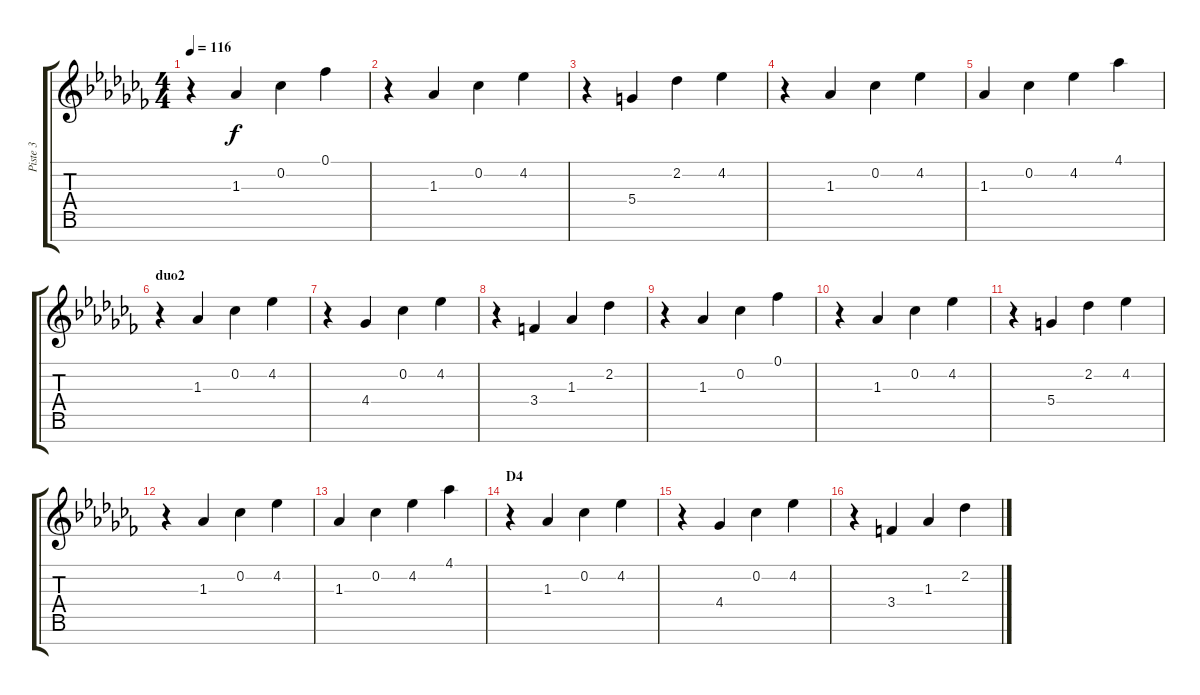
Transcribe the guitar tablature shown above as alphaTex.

\track ("Piste 3" "Piste 3") {instrument distortionguitar}
\staff {score tabs}
\tuning (E4 B3 G3 D3 A2 E2 B1) {hide}
\ts (4 4)
\tempo 116
\clef g2
\ks abminor
r.4{dy f} 1.3.4 0.2.4 0.1.4 |
r.4 1.3.4 0.2.4 4.2.4 |
r.4 5.4.4 2.2.4 4.2.4 |
r.4 1.3.4 0.2.4 4.2.4 |
1.3.4 0.2.4 4.2.4 4.1.4 |
\section ("" "duo2")
r.4 1.3.4 0.2.4 4.2.4 |
r.4 4.4.4 0.2.4 4.2.4 |
r.4 3.4.4 1.3.4 2.2.4 |
r.4 1.3.4 0.2.4 0.1.4 |
r.4 1.3.4 0.2.4 4.2.4 |
r.4 5.4.4 2.2.4 4.2.4 |
r.4 1.3.4 0.2.4 4.2.4 |
1.3.4 0.2.4 4.2.4 4.1.4 |
\section ("" "D4")
r.4 1.3.4 0.2.4 4.2.4 |
r.4 4.4.4 0.2.4 4.2.4 |
r.4 3.4.4 1.3.4 2.2.4
